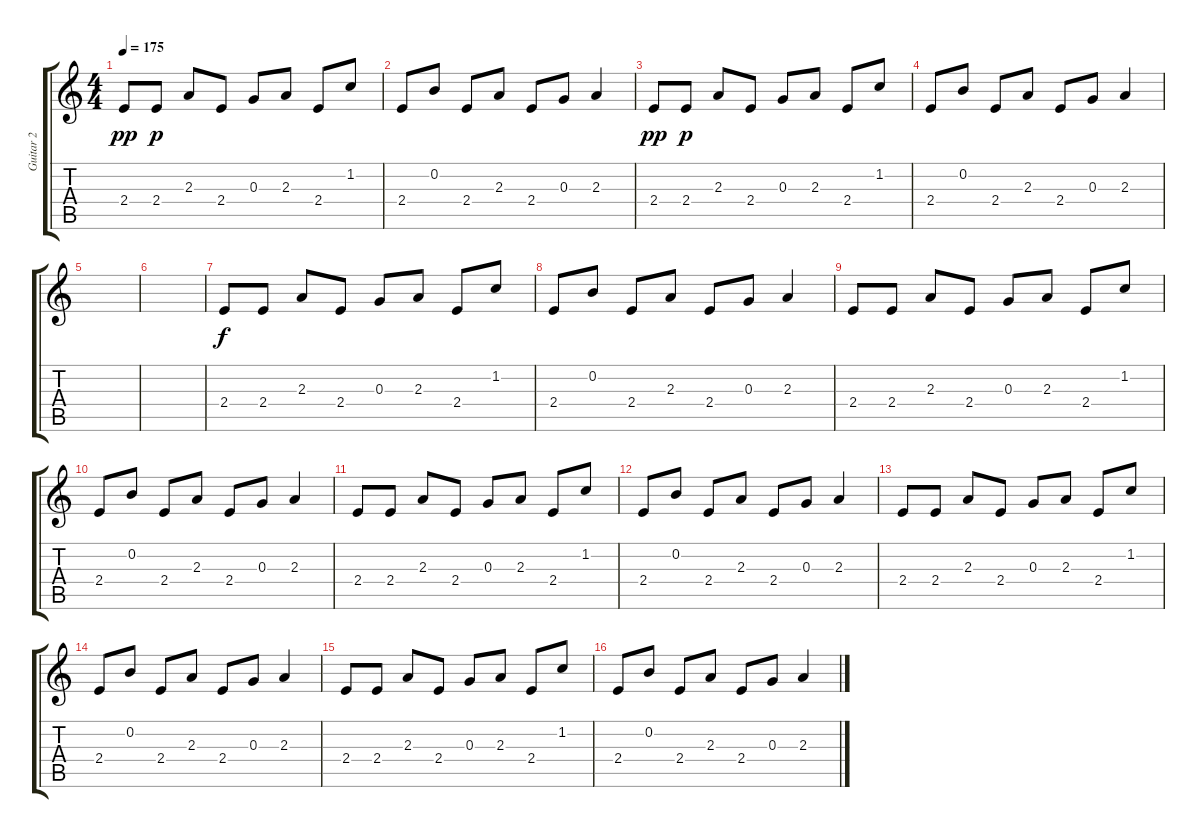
\track ("Guitar 2" "Guitar 2") {instrument distortionguitar}
\staff {score tabs}
\tuning (E4 B3 G3 D3 A2 E2) {hide}
\ts (4 4)
\tempo 175
\clef g2
\ks c
2.4.8{dy pp} 2.4.8{dy p} 2.3.8 2.4.8 0.3.8 2.3.8 2.4.8 1.2.8 |
2.4.8 0.2.8 2.4.8 2.3.8 2.4.8 0.3.8 2.3.4 |
2.4.8{dy pp} 2.4.8{dy p} 2.3.8 2.4.8 0.3.8 2.3.8 2.4.8 1.2.8 |
2.4.8 0.2.8 2.4.8 2.3.8 2.4.8 0.3.8 2.3.4 |
|
|
2.4.8{dy f} 2.4.8 2.3.8 2.4.8 0.3.8 2.3.8 2.4.8 1.2.8 |
2.4.8 0.2.8 2.4.8 2.3.8 2.4.8 0.3.8 2.3.4 |
2.4.8 2.4.8 2.3.8 2.4.8 0.3.8 2.3.8 2.4.8 1.2.8 |
2.4.8 0.2.8 2.4.8 2.3.8 2.4.8 0.3.8 2.3.4 |
2.4.8 2.4.8 2.3.8 2.4.8 0.3.8 2.3.8 2.4.8 1.2.8 |
2.4.8 0.2.8 2.4.8 2.3.8 2.4.8 0.3.8 2.3.4 |
2.4.8 2.4.8 2.3.8 2.4.8 0.3.8 2.3.8 2.4.8 1.2.8 |
2.4.8 0.2.8 2.4.8 2.3.8 2.4.8 0.3.8 2.3.4 |
2.4.8 2.4.8 2.3.8 2.4.8 0.3.8 2.3.8 2.4.8 1.2.8 |
2.4.8 0.2.8 2.4.8 2.3.8 2.4.8 0.3.8 2.3.4
